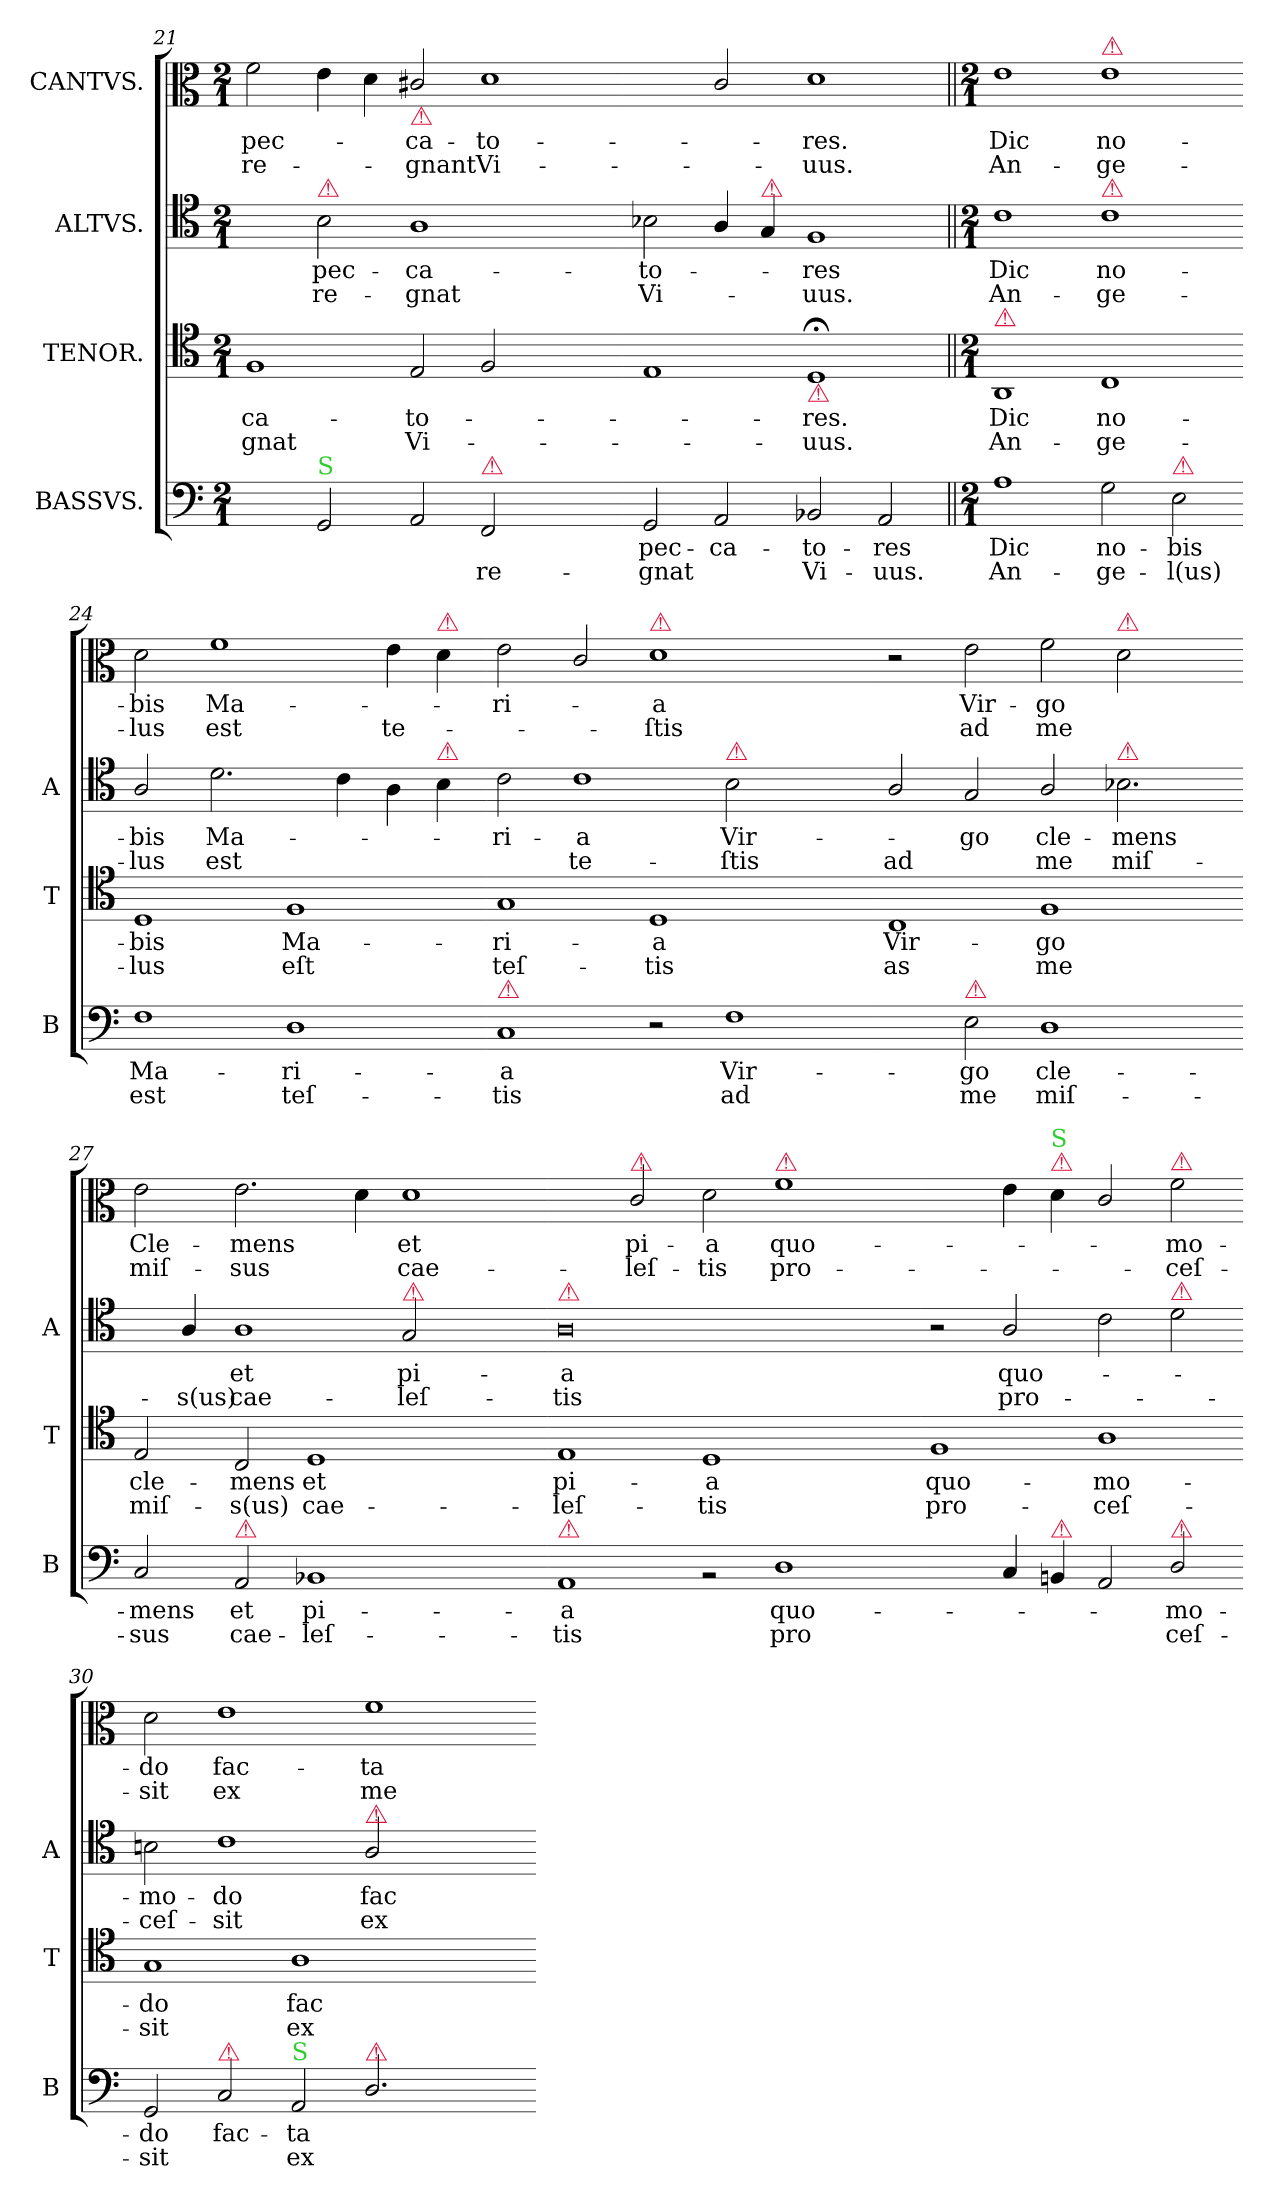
**kern	**text	**text	**kern	**text	**text	**kern	**text	**text	**kern	**text	**text
*part4	*part4	*part4	*part3	*part3	*part3	*part2	*part2	*part2	*part1	*part1	*part1
*staff4	*staff4	*staff4	*staff3	*staff3	*staff3	*staff2	*staff2	*staff2	*staff1	*staff1	*staff1
*I"BASSVS.	*	*	*I"TENOR.	*	*	*I"ALTVS.	*	*	*I"CANTVS.	*	*
*I'B	*	*	*I'T	*	*	*I'A	*	*	*	*	*
*clefF4	*	*	*clefC4	*	*	*clefC4	*	*	*clefC3	*	*
*k[]	*	*	*k[]	*	*	*k[]	*	*	*k[]	*	*
*M2/1	*	*	*M2/1	*	*	*M2/1	*	*	*M2/1	*	*
=21	=21	=21	=21	=21	=21	=21	=21	=21	=21	=21	=21
2ryy	.	.	1F	-ca-	-gnat	2ryy	.	.	2f\	pec-	re-
!	!	!	!	!	!	!LO:TX:a:color=crimson:t=⚠	!	!	!	!	!
!LO:TX:a:color=limegreen:t=S	!	!	!	!	!	!	!	!	!	!	!
2GG/	.	.	.	.	.	2B\	pec-	re-	4e\	.	.
.	.	.	.	.	.	.	.	.	4d\	.	.
!	!	!	!	!	!	!	!	!	!LO:TX:b:color=crimson:t=⚠	!	!
2AA/	.	.	2E/	-to-	Vi-	1A	-ca-	-gnat	2c#X/	-ca-	-gnant
!LO:TX:a:color=crimson:t=⚠	!	!	!	!	!	!	!	!	!	!	!
2FF/	.	re-	2F/	.	.	.	.	.	1d\	-to-	Vi-
2ryy	.	.	2ryy	.	.	2ryy	.	.	.	.	.
=22-	=22-	=22-	=22-	=22-	=22-	=22-	=22-	=22-	=22-	=22-	=22-
2GG/	pec-	-gnat	1E	.	.	2B-X\	-to-	Vi-	2ryy	.	.
2AA/	-ca-	.	.	.	.	4A/	.	.	2c#/	.	.
!	!	!	!	!	!	!LO:TX:a:color=crimson:t=⚠	!	!	!	!	!
.	.	.	.	.	.	4G/	.	.	.	.	.
!	!	!	!LO:TX:b:color=crimson:t=⚠	!	!	!	!	!	!	!	!
2BB-X/	-to-	Vi-	1D;<	-res.	-uus.	1F	-res	-uus.	1d	-res.	-uus.
2AA/	-res	-uus.	.	.	.	.	.	.	.	.	.
=23||	=23||	=23||	=23||	=23||	=23||	=23||	=23||	=23||	=23||	=23||	=23||
*M2/1	*	*	*M2/1	*	*	*M2/1	*	*	*M2/1	*	*
!	!	!	!LO:TX:a:color=crimson:t=⚠	!	!	!	!	!	!	!	!
1A	Dic	An-	1AA	Dic	An-	1c	Dic	An-	1e	Dic	An-
!	!	!	!	!	!	!	!	!	!LO:TX:a:color=crimson:t=⚠	!	!
!	!	!	!	!	!	!LO:TX:a:color=crimson:t=⚠	!	!	!	!	!
2G\	no-	-ge-	1C	no-	-ge-	1c	no-	-ge-	1e	no-	-ge-
!LO:TX:a:color=crimson:t=⚠	!	!	!	!	!	!	!	!	!	!	!
2E\	-bis	-l(us)	.	.	.	.	.	.	.	.	.
=24-	=24-	=24-	=24-	=24-	=24-	=24-	=24-	=24-	=24-	=24-	=24-
1F	Ma-	est	1D	-bis	-lus	2A/	-bis	-lus	2d\	-bis	-lus
.	.	.	.	.	.	2.d\	Ma-	est	1f\	Ma-	est
1D	-ri-	teſ-	1F	Ma-	eſt	.	.	.	.	.	.
.	.	.	.	.	.	4c\	.	.	.	.	.
.	.	.	.	.	.	4A\	.	.	4e\	.	te-
!	!	!	!	!	!	!	!	!	!LO:TX:a:color=crimson:t=⚠	!	!
!	!	!	!	!	!	!LO:TX:a:color=crimson:t=⚠	!	!	!	!	!
.	.	.	.	.	.	4B\	.	.	4d\	.	.
=25-	=25-	=25-	=25-	=25-	=25-	=25-	=25-	=25-	=25-	=25-	=25-
!LO:TX:a:color=crimson:t=⚠	!	!	!	!	!	!	!	!	!	!	!
1C	-a	-tis	1G	-ri-	teſ-	2c\	-ri-	.	2e\	-ri-	.
.	.	.	.	.	.	1c\	-a	te-	2c/	.	.
!	!	!	!	!	!	!	!	!	!LO:TX:a:color=crimson:t=⚠	!	!
2r	.	.	1D	-a	-tis	.	.	.	1d	-a	-ſtis
!	!	!	!	!	!	!LO:TX:a:color=crimson:t=⚠	!	!	!	!	!
1F\	Vir-	ad	.	.	.	2B\	Vir-	-ſtis	.	.	.
.	.	.	2ryy	.	.	2ryy	.	.	2ryy	.	.
=26-	=26-	=26-	=26-	=26-	=26-	=26-	=26-	=26-	=26-	=26-	=26-
2ryy	.	.	1C	Vir-	as	2A/	.	ad	2r	.	.
!LO:TX:a:color=crimson:t=⚠	!	!	!	!	!	!	!	!	!	!	!
2E\	-go	me	.	.	.	2G/	-go	.	2e\	Vir-	ad
1D	cle-	miſ-	1F	-go	me	2A/	cle-	me	2f\	-go	me
!	!	!	!	!	!	!	!	!	!LO:TX:a:color=crimson:t=⚠	!	!
!	!	!	!	!	!	!LO:TX:a:color=crimson:t=⚠	!	!	!	!	!
.	.	.	.	.	.	2.B-X\	-mens	miſ-	2d\	.	.
4ryy	.	.	4ryy	.	.	.	.	.	4ryy	.	.
=27-	=27-	=27-	=27-	=27-	=27-	=27-	=27-	=27-	=27-	=27-	=27-
2C/	-mens	-sus	2E/	cle-	miſ-	4ryy	.	.	2e\	Cle-	miſ-
.	.	.	.	.	.	4A/	.	-s(us)	.	.	.
!LO:TX:a:color=crimson:t=⚠	!	!	!	!	!	!	!	!	!	!	!
2AA/	et	cae-	2C/	-mens	-s(us)	1A\	et	cae-	2.e\	-mens	-sus
1BB-X	pi-	-leſ-	1D	et	cae-	.	.	.	.	.	.
.	.	.	.	.	.	.	.	.	4d\	.	.
!	!	!	!	!	!	!LO:TX:a:color=crimson:t=⚠	!	!	!	!	!
.	.	.	.	.	.	2G/	pi-	-leſ-	1d\	et	cae-
2ryy	.	.	2ryy	.	.	2ryy	.	.	.	.	.
=28-	=28-	=28-	=28-	=28-	=28-	=28-	=28-	=28-	=28-	=28-	=28-
!	!	!	!	!	!	!LO:TX:a:color=crimson:t=⚠	!	!	!	!	!
!LO:TX:a:color=crimson:t=⚠	!	!	!	!	!	!	!	!	!	!	!
1AA	-a	-tis	1E	pi-	-leſ-	0A	-a	-tis	2ryy	.	.
!	!	!	!	!	!	!	!	!	!LO:TX:a:color=crimson:t=⚠	!	!
.	.	.	.	.	.	.	.	.	2c/	pi-	-leſ-
2rBB	.	.	1D	-a	-tis	.	.	.	2d\	-a	-tis
!	!	!	!	!	!	!	!	!	!LO:TX:a:color=crimson:t=⚠	!	!
1D\	quo-	pro	.	.	.	.	.	.	1f\	quo-	pro-
.	.	.	2ryy	.	.	2ryy	.	.	.	.	.
=29-	=29-	=29-	=29-	=29-	=29-	=29-	=29-	=29-	=29-	=29-	=29-
2ryy	.	.	1F	quo-	pro-	2r	.	.	2ryy	.	.
4C/	.	.	.	.	.	2A/	quo-	pro-	4e\	.	.
!	!	!	!	!	!	!	!	!	!LO:TX:a:color=crimson:t=⚠	!	!
!	!	!	!	!	!	!	!	!	!LO:TX:a:color=limegreen:t=S	!	!
!LO:TX:a:color=crimson:t=⚠	!	!	!	!	!	!	!	!	!	!	!
4BBn/	.	.	.	.	.	.	.	.	4d\	.	.
2AA/	.	.	1A	-mo-	-ceſ-	2c\	.	.	2c/	.	.
!	!	!	!	!	!	!	!	!	!LO:TX:a:color=crimson:t=⚠	!	!
!	!	!	!	!	!	!LO:TX:a:color=crimson:t=⚠	!	!	!	!	!
!LO:TX:a:color=crimson:t=⚠	!	!	!	!	!	!	!	!	!	!	!
2D/	-mo-	ceſ-	.	.	.	2d\	.	.	2f\	-mo-	-ceſ-
=30-	=30-	=30-	=30-	=30-	=30-	=30-	=30-	=30-	=30-	=30-	=30-
2GG/	-do	-sit	1G	-do	-sit	2Bn\	-mo-	-ceſ-	2d\	-do	-sit
!LO:TX:a:color=crimson:t=⚠	!	!	!	!	!	!	!	!	!	!	!
2C/	fac-	.	.	.	.	1c\	-do	-sit	1e\	fac-	ex
!LO:TX:a:color=limegreen:t=S	!	!	!	!	!	!	!	!	!	!	!
2AA/	-ta	ex	1A	fac-	ex	.	.	.	.	.	.
!	!	!	!	!	!	!LO:TX:a:color=crimson:t=⚠	!	!	!	!	!
!LO:TX:a:color=crimson:t=⚠	!	!	!	!	!	!	!	!	!	!	!
2.D/	.	.	.	.	.	2A/	fac-	ex	1f\	-ta	me
.	.	.	2ryy	.	.	2ryy	.	.	.	.	.
4ryy	.	.	.	.	.	.	.	.	.	.	.
=-	=-	=-	=-	=-	=-	=-	=-	=-	=-	=-	=-
*-	*-	*-	*-	*-	*-	*-	*-	*-	*-	*-	*-
